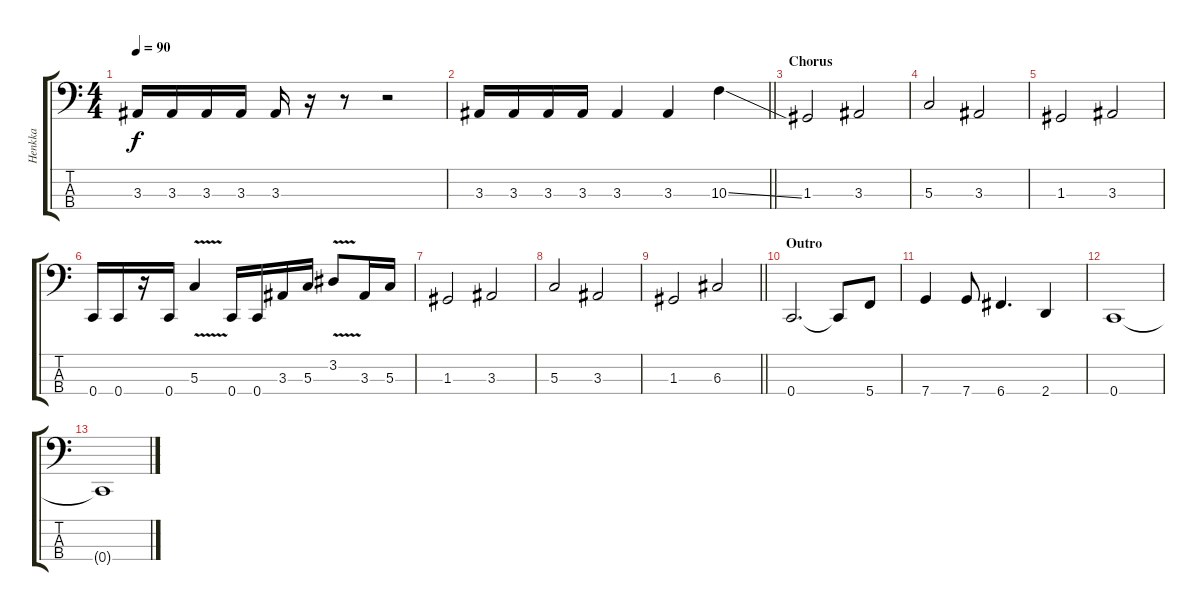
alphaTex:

\track ("Henkka" "Henkka") {instrument electricbassfinger}
\staff {score tabs}
\tuning (F2 C2 G1 C1) {hide}
\ts (4 4)
\tempo 90
\clef f4
\ks c
3.3.16{dy f} 3.3.16 3.3.16 3.3.16 3.3.16 r.16 r.8 r.2 |
\barLineRight lightlight
3.3.16 3.3.16 3.3.16 3.3.16 3.3.4 3.3.4 10.3{ss}.4 |
\section ("" "Chorus")
1.3.2 3.3.2 |
5.3.2 3.3.2 |
1.3.2 3.3.2 |
0.4.16 0.4.16 r.16 0.4.16 5.3{v}.4 0.4.16 0.4.16 3.3.16 5.3.16 3.2{v}.8 3.3.16 5.3.16 |
1.3.2 3.3.2 |
5.3.2 3.3.2 |
\barLineRight lightlight
1.3.2 6.3.2 |
\section ("" "Outro")
0.4.2{d} 0.4{t}.8 5.4.8 |
7.4.4 7.4.8 6.4.4{d} 2.4.4 |
0.4.1 |
0.4{t}.1
